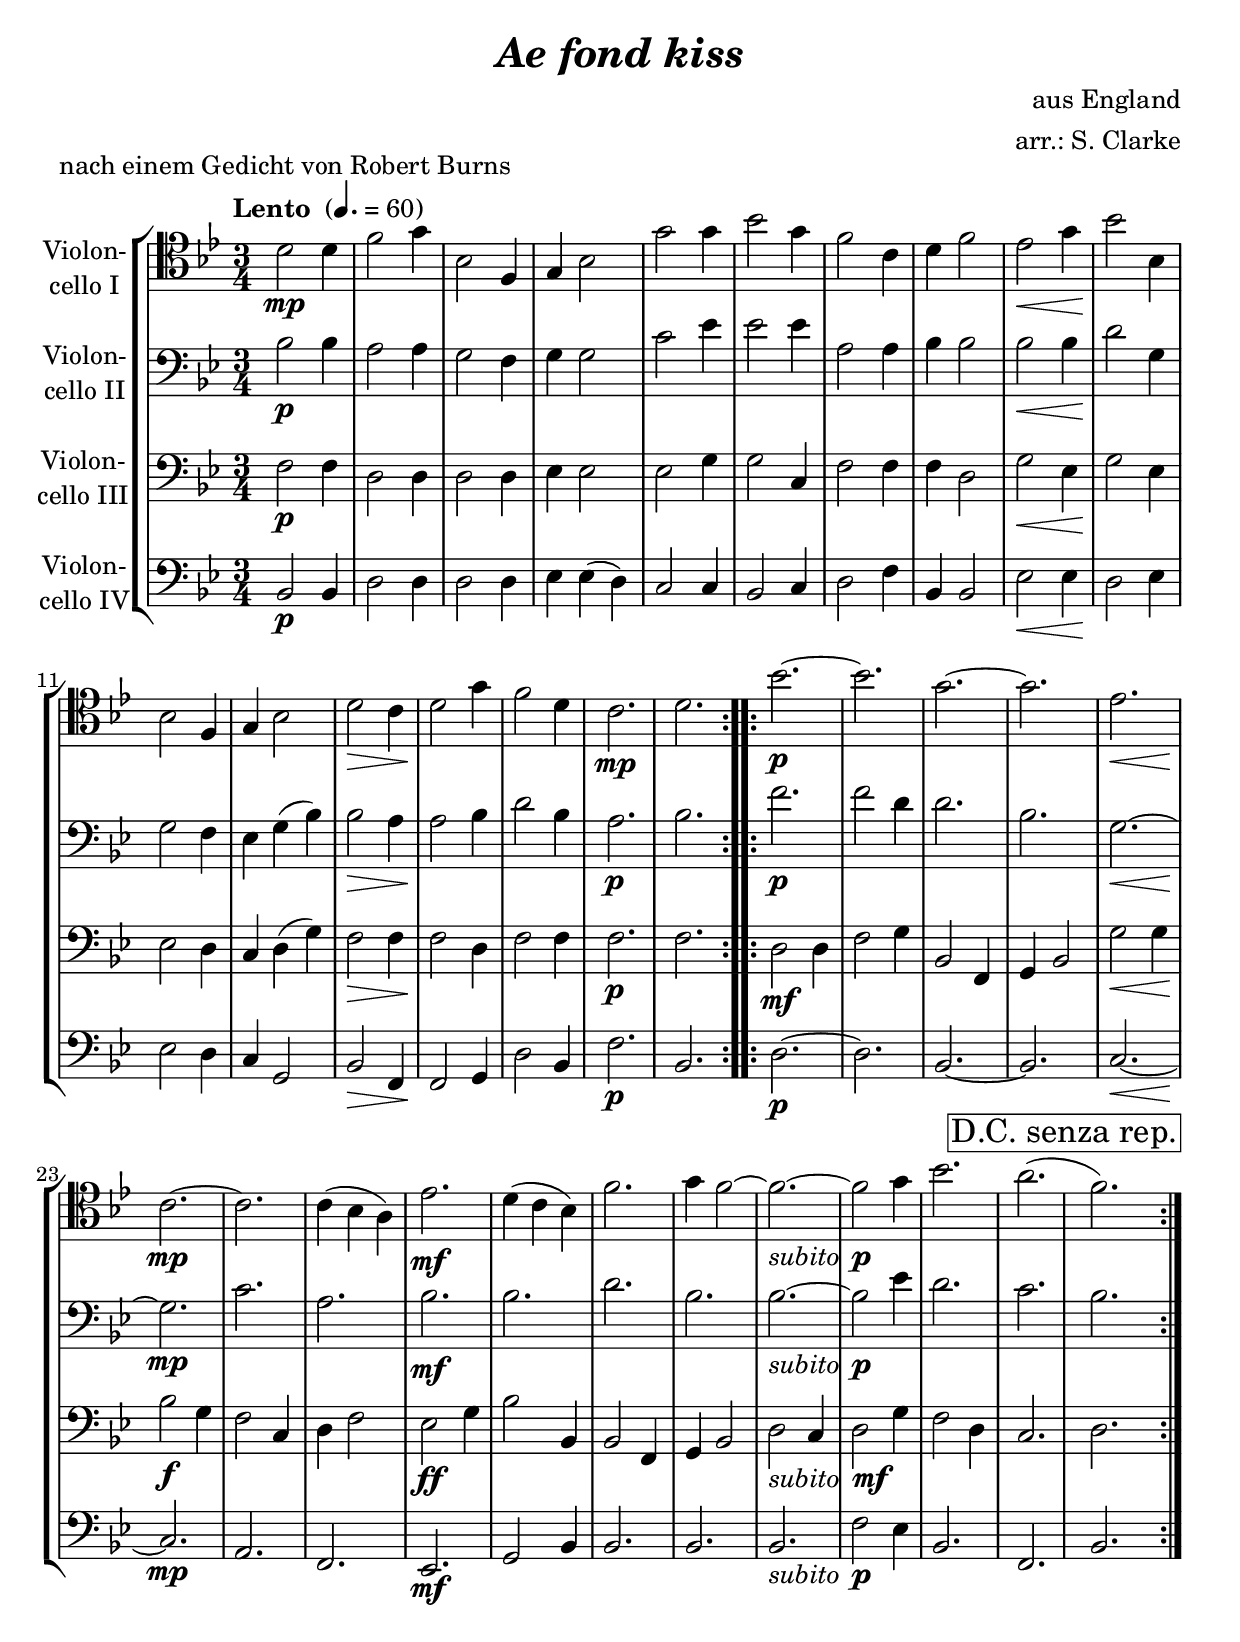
\version "2.18.2"
\include "deutsch.ly"
  
#(set-global-staff-size 22.5)

\header {
  title     = \markup \bold \italic "Ae fond kiss"
  composer  = "aus England"
  arranger  = "arr.: S. Clarke"
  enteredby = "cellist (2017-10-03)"
  piece     = "nach einem Gedicht von Robert Burns"
}

voiceconsts = {
  \key g \minor
  \clef "bass"
  \time 3/4
% \numericTimeSignature
  \compressFullBarRests
  % Set default beaming for all staves
  \set Timing.beamExceptions = #'()
  \set Timing.baseMoment     = #(ly:make-moment 1 4)
  \set Timing.beatStructure  = #'(1 1 1)
  \tempo "Lento " 4.=60
}

mifl = "flute"
miob = "oboe"
mifh = "french horn"
mist = "string ensemble 1"
%minstr = "accordion"
miba = "cello"
mikl = "acoustic grand"

dcsr  = \mark \markup \box "D.C. senza rep."
subp  = \markup { \italic "subito " \dynamic p }
submf = \markup { \italic "subito " \dynamic mf }

va = \relative c' {
  \voiceconsts
  \clef "tenor"
  
  \repeat volta 2 {
    d2\mp d4
    f2 g4
    b,2 f4
    g b2
    g' g4
    b2 g4
    f2 c4

    d f2
    es\< g4
    b2\! b,4
    b2 f4
    g b2
    d\> c4
    d2\! g4

    f2 d4
    c2.\mp
    d
  }

  \repeat volta 2 {
    b'~\p
    b
    g~
    g
    es\<
    c~\!\mp
    c
    c4( b a)
    es'2.\mf

    d4( c b)
    f'2.
    g4 f2~
    f2.~_\subp
    f2 g4
    b2.
    a( \dcsr
    f)
  }
}

vb = \relative c' {
  \voiceconsts

  \repeat volta 2 {
    b2\p b4
    a2 a4
    g2 f4
    g g2
    c es4
    es2 es4
    a,2 a4
    b b2
    b\< b4
    d2\! g,4
    g2 f4
    es g( b)

    b2\> a4
    a2\! b4
    d2 b4
    a2.\p
    b
  }

  \repeat volta 2 {
    f'\p
    f2 d4
    d2.
    b
    g~\<
    g\!\mp
    c
    a

    b\mf
    b
    d
    b
    b~_\subp
    b2 es4
    d2.
    c \dcsr
    b
  }
}

vc = \relative c {
  \voiceconsts

  \repeat volta 2 {
    f2\p f4
    d2 d4
    d2 d4
    es es2
    es g4
    g2 c,4
    f2 f4

    f d2
    g\< es4
    g2\! es4
    es2 d4
    c d( g)
    f2\> f4
    f2\! d4

    f2 f4
    f2.\p
    f
  }

  \repeat volta 2 {
    d2\mf d4
    f2 g4
    b,2 f4
    g b2
    g'\< g4

    b2\!\f g4
    f2 c4
    d f2
    es\ff g4
    b2 b,4
    b2 f4
    g b2

    d_\submf c4
    d2 g4
    f2 d4
    c2. \dcsr
    d
  }
}

vd = \relative c {
  \voiceconsts

  \repeat volta 2 {
    b2\p b4
    d2 d4
    d2 d4
    es es( d)
    c2 c4
    b2 c4
    d2 f4
    b, b2
    es\< es4
    d2\! es4
    es2 d4
    c g2
    b\> f4

    f2\! g4
    d'2 b4
    f'2.\p
    b,
  }

  \repeat volta 2 {
    d~\p
    d
    b~
    b
    c~\<
    c\!\mp
    a
    f
    es\mf
    g2 b4

    b2.
    b
    b_\subp
    f'2 es4
    b2.
    f \dcsr
    b
  }
}


music = \new StaffGroup <<
      \new Staff {
	\set Staff.midiInstrument = \miba
	\set Staff.instrumentName = \markup \center-column { "Violon-" "cello I" }
	\transpose g g { \va }
      }

      \new Staff {
	\set Staff.midiInstrument = \miba
	\set Staff.instrumentName = \markup \center-column { "Violon-" "cello II" }
	\transpose g g { \vb }
      }

      \new Staff {
	\set Staff.midiInstrument = \miba
	\set Staff.instrumentName = \markup \center-column { "Violon-" "cello III" }
	\transpose g g { \vc }
      }

      \new Staff {
	\set Staff.midiInstrument = \miba
	\set Staff.instrumentName = \markup \center-column { "Violon-" "cello IV" }
	\transpose g g { \vd }
      }
>>

\book {
  \score {
    \music
    \layout {}
  }

  \score {
    \unfoldRepeats \music

    \midi {
      \context {
        \Score
      }
    }
  }
}
